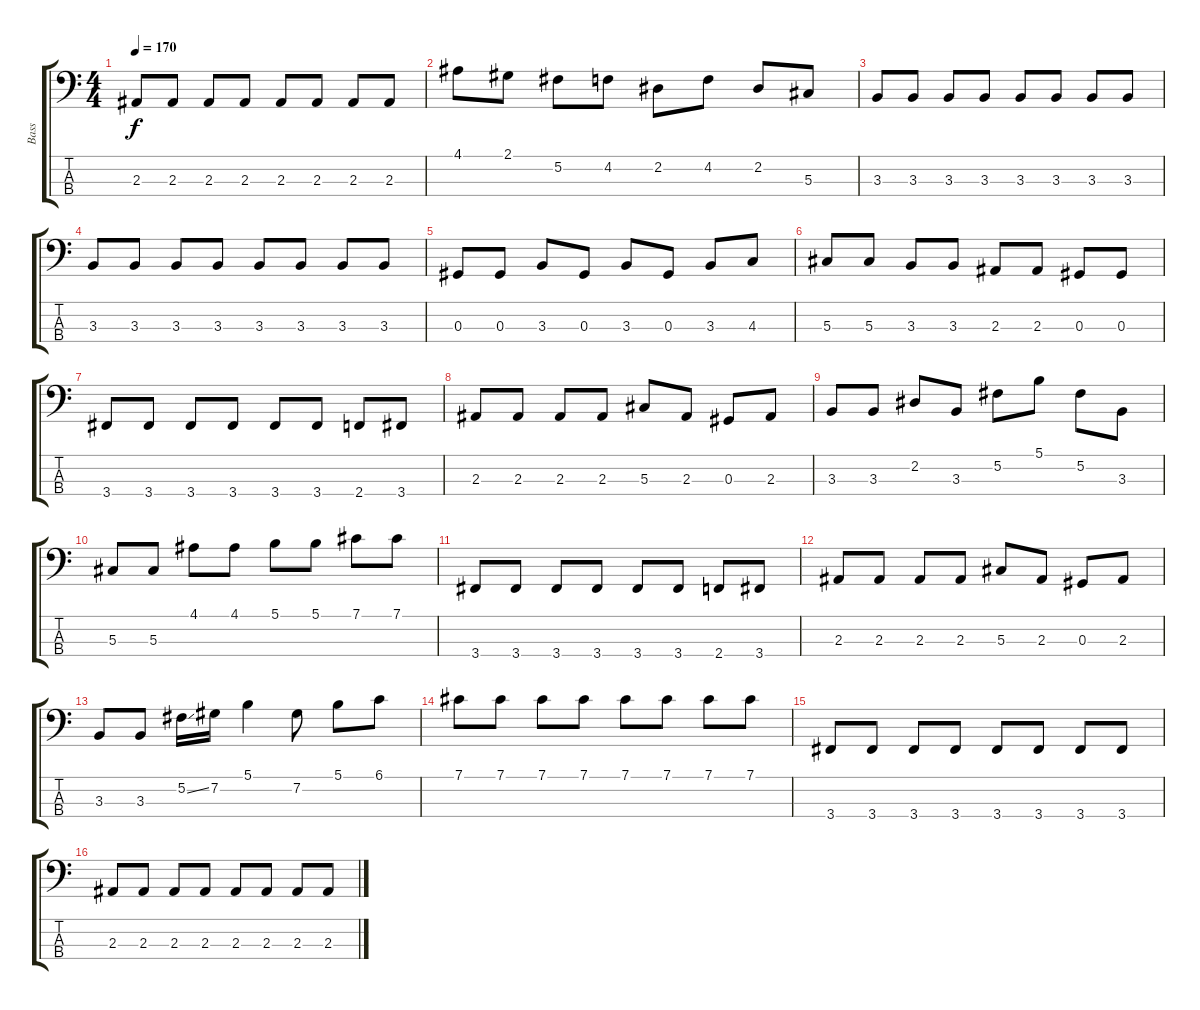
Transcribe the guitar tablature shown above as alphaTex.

\track ("Bass" "Bass") {instrument electricbasspick}
\staff {score tabs}
\tuning (Gb2 Db2 Ab1 Eb1) {hide}
\ts (4 4)
\tempo 170
\clef f4
\ks c
2.3.8{dy f} 2.3.8 2.3.8 2.3.8 2.3.8 2.3.8 2.3.8 2.3.8 |
4.1.8 2.1.8 5.2.8 4.2.8 2.2.8 4.2.8 2.2.8 5.3.8 |
3.3.8 3.3.8 3.3.8 3.3.8 3.3.8 3.3.8 3.3.8 3.3.8 |
3.3.8 3.3.8 3.3.8 3.3.8 3.3.8 3.3.8 3.3.8 3.3.8 |
0.3.8 0.3.8 3.3.8 0.3.8 3.3.8 0.3.8 3.3.8 4.3.8 |
5.3.8 5.3.8 3.3.8 3.3.8 2.3.8 2.3.8 0.3.8 0.3.8 |
3.4.8 3.4.8 3.4.8 3.4.8 3.4.8 3.4.8 2.4.8 3.4.8 |
2.3.8 2.3.8 2.3.8 2.3.8 5.3.8 2.3.8 0.3.8 2.3.8 |
3.3.8 3.3.8 2.2.8 3.3.8 5.2.8 5.1.8 5.2.8 3.3.8 |
5.3.8 5.3.8 4.1.8 4.1.8 5.1.8 5.1.8 7.1.8 7.1.8 |
3.4.8 3.4.8 3.4.8 3.4.8 3.4.8 3.4.8 2.4.8 3.4.8 |
2.3.8 2.3.8 2.3.8 2.3.8 5.3.8 2.3.8 0.3.8 2.3.8 |
3.3.8 3.3.8 5.2{ss}.16 7.2.16 5.1.4 7.2.8 5.1.8 6.1.8 |
7.1.8 7.1.8 7.1.8 7.1.8 7.1.8 7.1.8 7.1.8 7.1.8 |
3.4.8 3.4.8 3.4.8 3.4.8 3.4.8 3.4.8 3.4.8 3.4.8 |
2.3.8 2.3.8 2.3.8 2.3.8 2.3.8 2.3.8 2.3.8 2.3.8
